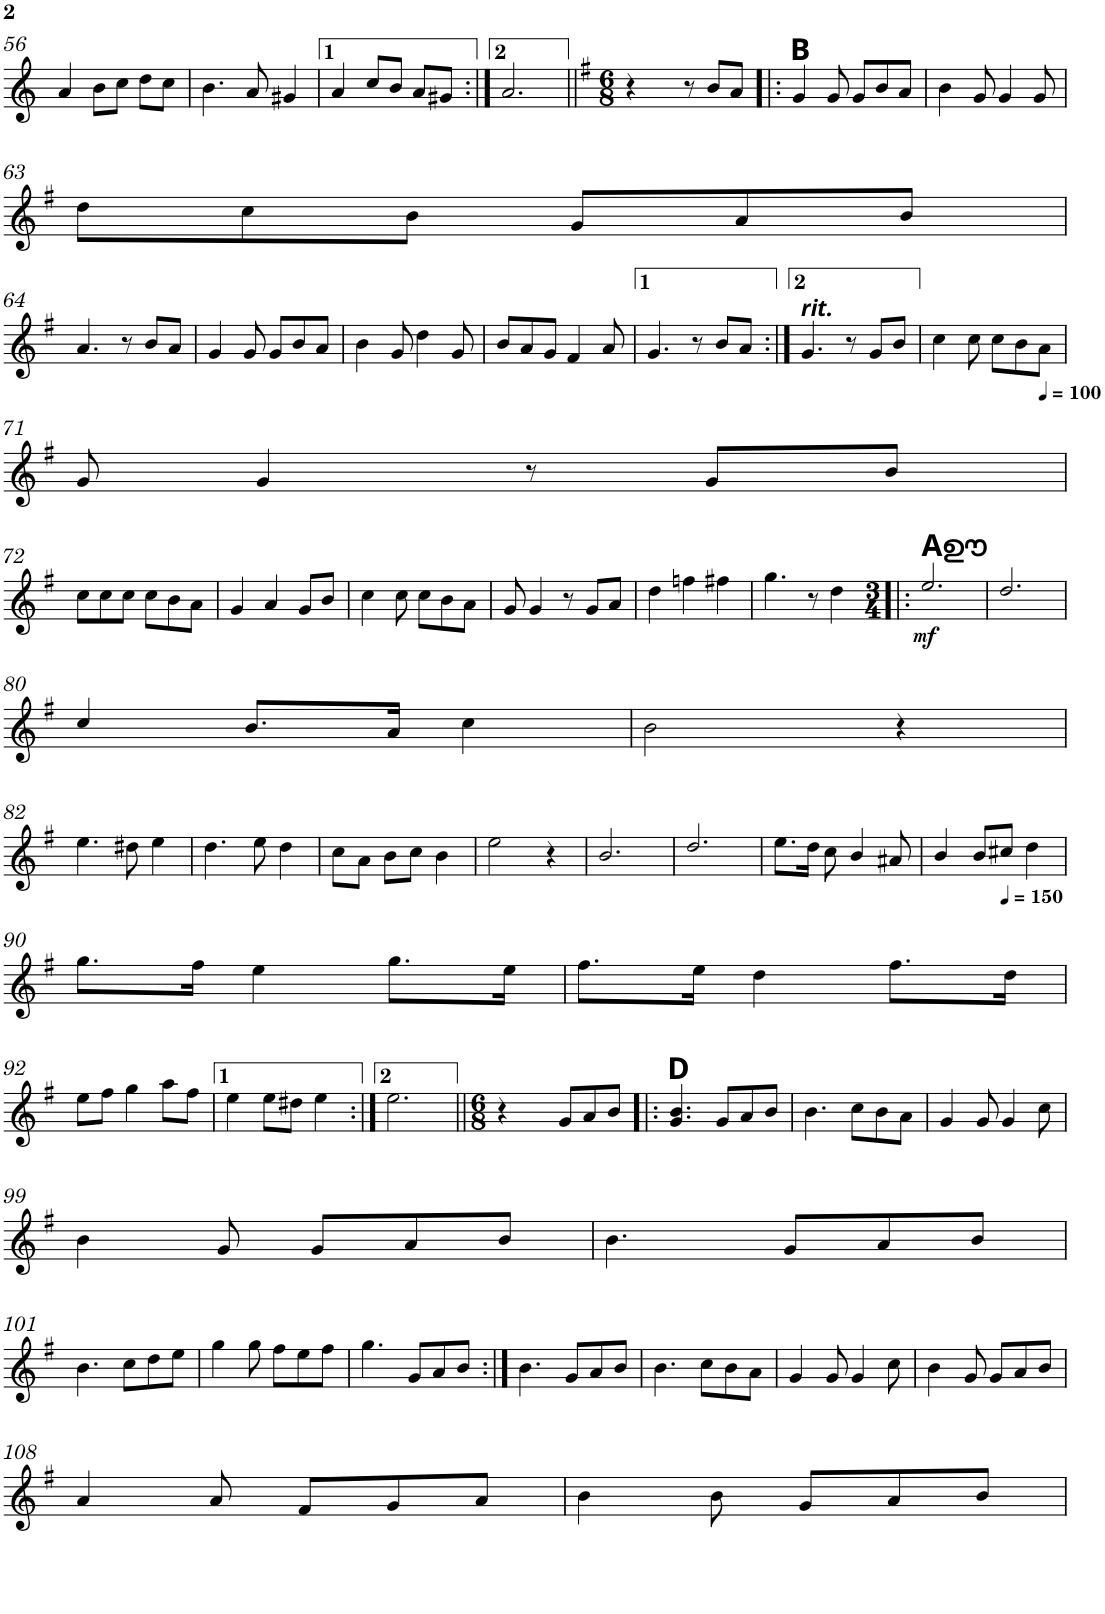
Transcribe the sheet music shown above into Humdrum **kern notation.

**kern	**dynam
*part1	*part1
*staff1	*staff1
*I"Gralla 2	*
!!LO:PB:g=z
*clefG2	*
*k[]	*
*M3/4	*
=56	=56
4a/	.
8b\L	.
8cc\J	.
8dd\L	.
8cc\J	.
=57	=57
4.b\	.
8a/	.
4g#X/	.
=58	=58
4a/	.
8cc/L	.
8b/J	.
8a/L	.
8g#X/J	.
=59:|!	=59:|!
2.a/	.
=60||	=60||
*k[f#]	*
*M6/8	*
4r	.
8ryy	.
8r	.
8b/L	.
8a/J	.
=61!|:	=61!|:
!LO:TX:a:B:t=B	!
4g/	.
8g/	.
8g/L	.
8b/	.
8a/J	.
=62	=62
4b\	.
8g/	.
4g/	.
8g/	.
!!LO:LB:g=z
=63	=63
8dd\L	.
8cc\	.
8b\J	.
8g/L	.
8a/	.
8b/J	.
!!LO:LB:g=z
=64	=64
4.a/	.
8r	.
8b/L	.
8a/J	.
=65	=65
4g/	.
8g/	.
8g/L	.
8b/	.
8a/J	.
=66	=66
4b\	.
8g/	.
4dd\	.
8g/	.
=67	=67
8b/L	.
8a/	.
8g/J	.
4f#/	.
8a/	.
=68	=68
4.g/	.
8r	.
8b/L	.
8a/J	.
=69:|!	=69:|!
!LO:TX:a:Bi:t=rit.	!
4.g/	.
8r	.
8g/L	.
8b/J	.
=70	=70
4cc\	.
8cc\	.
8cc\L	.
8b\	.
*MM100	*
8a\J	.
!!LO:LB:g=z
=71	=71
8g/	.
4g/	.
8r	.
8g/L	.
8b/J	.
!!LO:LB:g=z
=72	=72
8cc\L	.
8cc\	.
8cc\J	.
8cc\L	.
8b\	.
8a\J	.
=73	=73
4g/	.
4a/	.
8g/L	.
8b/J	.
=74	=74
4cc\	.
8cc\	.
8cc\L	.
8b\	.
8a\J	.
=75	=75
8g/	.
4g/	.
8r	.
8g/L	.
8a/J	.
=76	=76
4dd\	.
4ffn\	.
4ff#X\	.
=77	=77
4.gg\	.
8r	.
4dd\	.
=78!|:	=78!|:
*M3/4	*
!LO:TX:a:B:t=Aഊ	!
!	!LO:DY:b
2.ee/	mf
=79	=79
2.dd/	.
!!LO:LB:g=z
=80	=80
4cc/	.
8.b/L	.
16a/Jk	.
4cc\	.
=81	=81
2b\	.
4r	.
!!LO:LB:g=z
=82	=82
4.ee\	.
8dd#X\	.
4ee\	.
=83	=83
4.dd\	.
8ee\	.
4dd\	.
=84	=84
8cc\L	.
8a\J	.
8b\L	.
8cc\J	.
4b\	.
=85	=85
2ee\	.
4r	.
=86	=86
2.b/	.
=87	=87
2.dd/	.
=88	=88
8.ee\L	.
16dd\Jk	.
8cc\	.
4b/	.
8a#X/	.
=89	=89
4b/	.
8b/L	.
*MM150	*
8cc#X/J	.
4dd\	.
!!LO:LB:g=z
=90	=90
8.gg\L	.
16ff#\Jk	.
4ee\	.
8.gg\L	.
16ee\Jk	.
=91	=91
8.ff#\L	.
16ee\Jk	.
4dd\	.
8.ff#\L	.
16dd\Jk	.
!!LO:LB:g=z
=92	=92
8ee\L	.
8ff#\J	.
4gg\	.
8aa\L	.
8ff#\J	.
=93	=93
4ee\	.
8ee\L	.
8dd#X\J	.
4ee\	.
=94:|!	=94:|!
2.ee\	.
=95||	=95||
*M6/8	*
4r	.
8ryy	.
8g/L	.
8a/	.
8b/J	.
=96!|:	=96!|:
!LO:TX:a:B:t=D	!
4.g/ 4.b/	.
8g/L	.
8a/	.
8b/J	.
=97	=97
4.b\	.
8cc\L	.
8b\	.
8a\J	.
=98	=98
4g/	.
8g/	.
4g/	.
8cc\	.
!!LO:LB:g=z
=99	=99
4b\	.
8g/	.
8g/L	.
8a/	.
8b/J	.
=100	=100
4.b\	.
8g/L	.
8a/	.
8b/J	.
!!LO:LB:g=z
=101	=101
4.b\	.
8cc\L	.
8dd\	.
8ee\J	.
=102	=102
4gg\	.
8gg\	.
8ff#\L	.
8ee\	.
8ff#\J	.
=103	=103
4.gg\	.
8g/L	.
8a/	.
8b/J	.
=104:|!	=104:|!
4.b\	.
8g/L	.
8a/	.
8b/J	.
=105	=105
4.b\	.
8cc\L	.
8b\	.
8a\J	.
=106	=106
4g/	.
8g/	.
4g/	.
8cc\	.
=107	=107
4b\	.
8g/	.
8g/L	.
8a/	.
8b/J	.
!!LO:LB:g=z
=108	=108
4a/	.
8a/	.
8f#/L	.
8g/	.
8a/J	.
=109	=109
4b\	.
8b\	.
8g/L	.
8a/	.
8b/J	.
=	=
*-	*-
